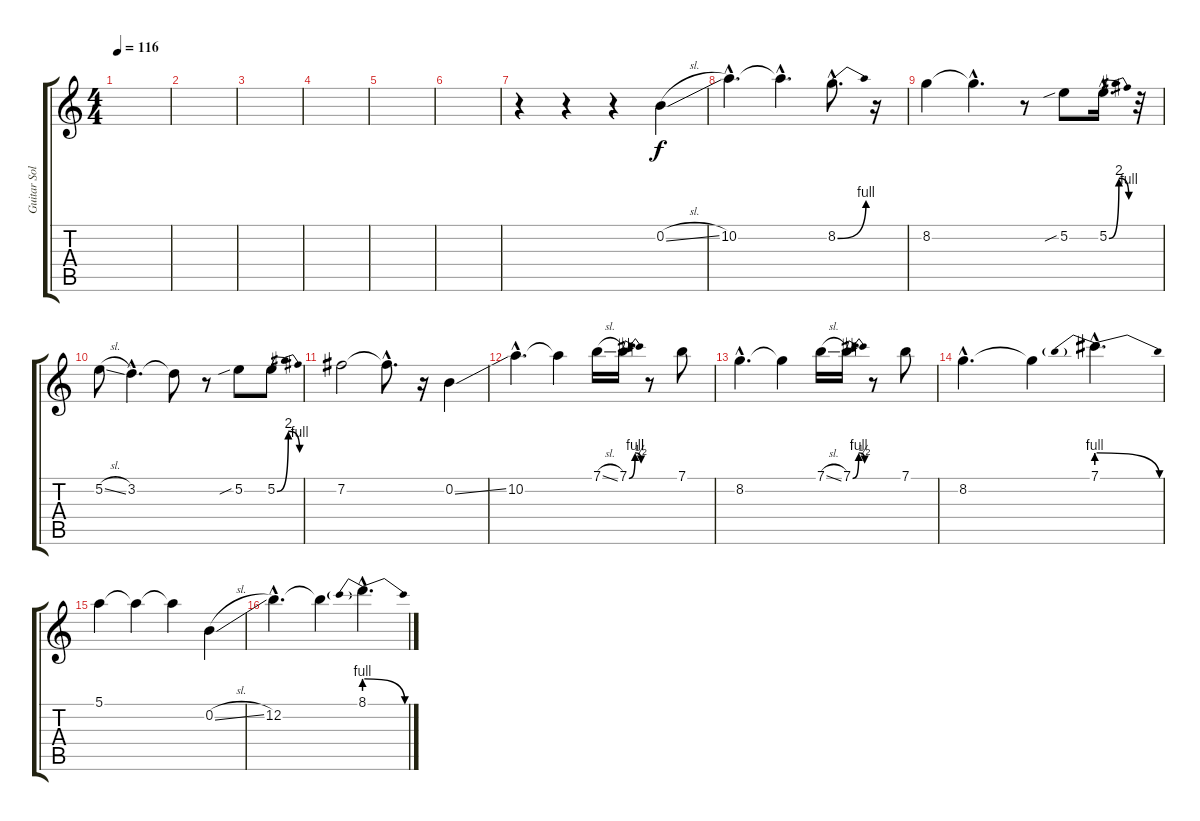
\track ("Guitar Solo" "Guitar Sol") {instrument overdrivenguitar}
\staff {score tabs}
\tuning (E4 B3 G3 D3 A2 E2) {hide}
\ts (4 4)
\tempo 116
\clef g2
\ks c
|
|
|
|
|
|
r.4 r.4 r.4 0.2{sl}.4 |
10.2{hac}.4{d} 10.2{hac t}.4{d} 8.2{be (bend 0 0 60 4) hac}.8{d} r.16 |
8.2.4 8.2{hac t}.4{d} r.8 5.2{sib}.8 5.2{be (bendrelease 0 0 30 8 30 8 60 4) hac}.16{d} r.32 |
5.2{sl}.8 3.2{hac}.4{d} 3.2{t}.8 r.8 5.2{sib}.8 5.2{be (bendrelease 0 0 30 8 30 8 60 4)}.8 |
7.2.2 7.2{hac t}.8{d} r.16 0.2{ss}.4 |
10.2{hac}.4{d} 10.2{t}.4 7.1{sl}.16 7.1{be (bendrelease 0 0 30 4 30 4 60 2)}.16 r.8 7.1.8 |
8.2{hac}.4{d} 8.2{t}.4 7.1{sl}.16 7.1{be (bendrelease 0 0 30 4 30 4 60 2)}.16 r.8 7.1.8 |
8.2{hac}.4{d} 8.2{t}.4 7.1{be (prebendrelease 0 4 60 0) hac}.4{d} |
5.1.4 5.1{t}.4 5.1{t}.4 0.2{sl}.4 |
12.2{hac}.4{d} 12.2{t}.4 8.1{be (prebendrelease 0 4 60 0) hac}.4{d}
